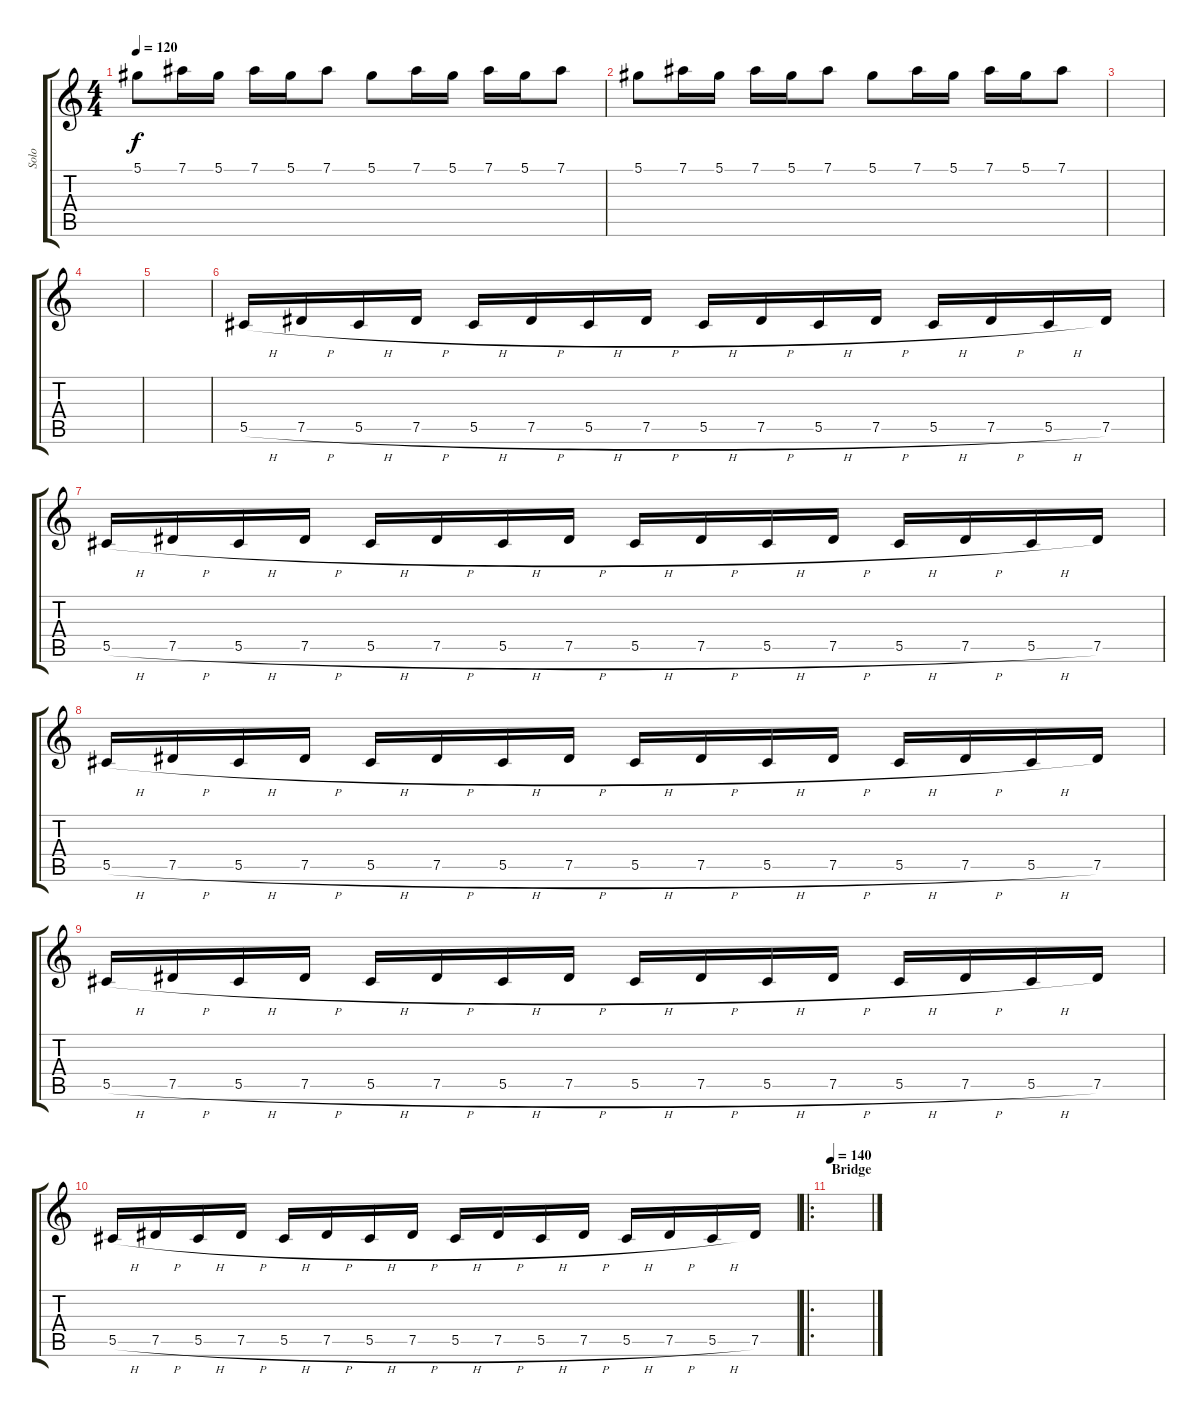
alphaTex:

\track ("Solo" "Solo") {instrument distortionguitar}
\staff {score tabs}
\tuning (Eb4 Bb3 Gb3 Db3 Ab2 Eb2) {hide}
\ts (4 4)
\tempo 120
\clef g2
\ks c
5.1.8{dy f} 7.1.16 5.1.16 7.1.16 5.1.16 7.1.8 5.1.8 7.1.16 5.1.16 7.1.16 5.1.16 7.1.8 |
5.1.8 7.1.16 5.1.16 7.1.16 5.1.16 7.1.8 5.1.8 7.1.16 5.1.16 7.1.16 5.1.16 7.1.8 |
|
|
|
5.5{h}.16{balance 0} 7.5{h}.16 5.5{h}.16 7.5{h}.16 5.5{h}.16 7.5{h}.16 5.5{h}.16 7.5{h}.16 5.5{h}.16 7.5{h}.16 5.5{h}.16 7.5{h}.16 5.5{h}.16 7.5{h}.16 5.5{h}.16 7.5.16 |
5.5{h}.16 7.5{h}.16 5.5{h}.16 7.5{h}.16 5.5{h}.16 7.5{h}.16 5.5{h}.16 7.5{h}.16 5.5{h}.16 7.5{h}.16 5.5{h}.16 7.5{h}.16 5.5{h}.16 7.5{h}.16 5.5{h}.16 7.5.16 |
5.5{h}.16 7.5{h}.16 5.5{h}.16 7.5{h}.16 5.5{h}.16 7.5{h}.16 5.5{h}.16 7.5{h}.16 5.5{h}.16 7.5{h}.16 5.5{h}.16 7.5{h}.16 5.5{h}.16 7.5{h}.16 5.5{h}.16 7.5.16 |
5.5{h}.16 7.5{h}.16 5.5{h}.16 7.5{h}.16 5.5{h}.16 7.5{h}.16 5.5{h}.16 7.5{h}.16 5.5{h}.16 7.5{h}.16 5.5{h}.16 7.5{h}.16 5.5{h}.16 7.5{h}.16 5.5{h}.16 7.5.16 |
5.5{h}.16 7.5{h}.16 5.5{h}.16 7.5{h}.16 5.5{h}.16 7.5{h}.16 5.5{h}.16 7.5{h}.16 5.5{h}.16 7.5{h}.16 5.5{h}.16 7.5{h}.16 5.5{h}.16 7.5{h}.16 5.5{h}.16 7.5.16 |
\ro
\section ("" "Bridge")
\tempo 140
